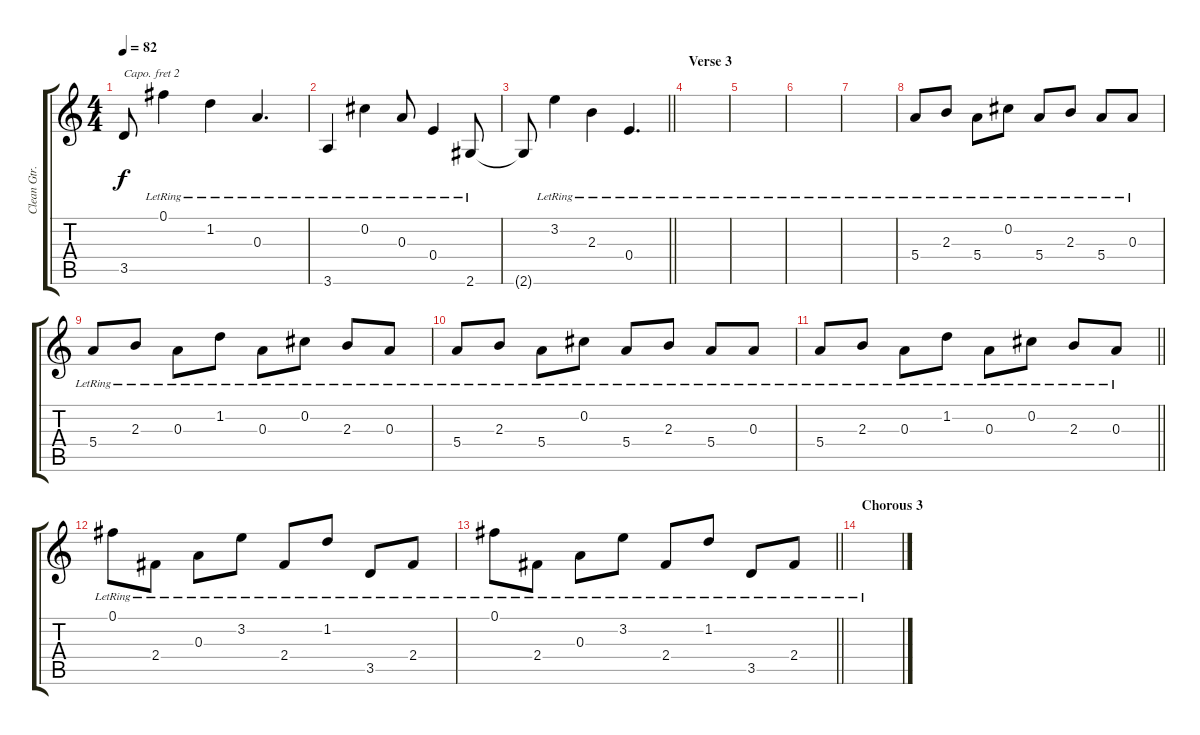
\track ("Clean Gtr. " "Clean Gtr.") {instrument electricguitarclean}
\staff {score tabs}
\capo 2
\tuning (E4 B3 G3 D3 A2 E2) {hide}
\ts (4 4)
\tempo 82
\clef g2
\ks c
3.5{t}.8{dy f} 0.1{lr}.4 1.2{lr}.4 0.3{lr}.4{d} |
3.6{lr}.4 0.2{lr}.4 0.3{lr}.8 0.4{lr}.4 2.6{lr}.8 |
\barLineRight lightlight
2.6{t}.8 3.2{lr}.4 2.3{lr}.4 0.4{lr}.4{d} |
\section ("" "Verse 3")
|
|
|
|
5.4{lr}.8{volume 7} 2.3{lr}.8 5.4{lr}.8 0.2{lr}.8 5.4{lr}.8 2.3{lr}.8 5.4{lr}.8 0.3{lr}.8 |
5.4{lr}.8 2.3{lr}.8 0.3{lr}.8 1.2{lr}.8 0.3{lr}.8 0.2{lr}.8 2.3{lr}.8 0.3{lr}.8 |
5.4{lr}.8 2.3{lr}.8 5.4{lr}.8 0.2{lr}.8 5.4{lr}.8 2.3{lr}.8 5.4{lr}.8 0.3{lr}.8 |
\barLineRight lightlight
5.4{lr}.8 2.3{lr}.8 0.3{lr}.8 1.2{lr}.8 0.3{lr}.8 0.2{lr}.8 2.3{lr}.8 0.3{lr}.8 |
\section ("" "")
0.1{lr}.8 2.4{lr}.8 0.3{lr}.8 3.2{lr}.8 2.4{lr}.8 1.2{lr}.8 3.5{lr}.8 2.4{lr}.8 |
\barLineRight lightlight
0.1{lr}.8 2.4{lr}.8 0.3{lr}.8 3.2{lr}.8 2.4{lr}.8 1.2{lr}.8 3.5{lr}.8 2.4{lr}.8 |
\section ("" "Chorous 3")
